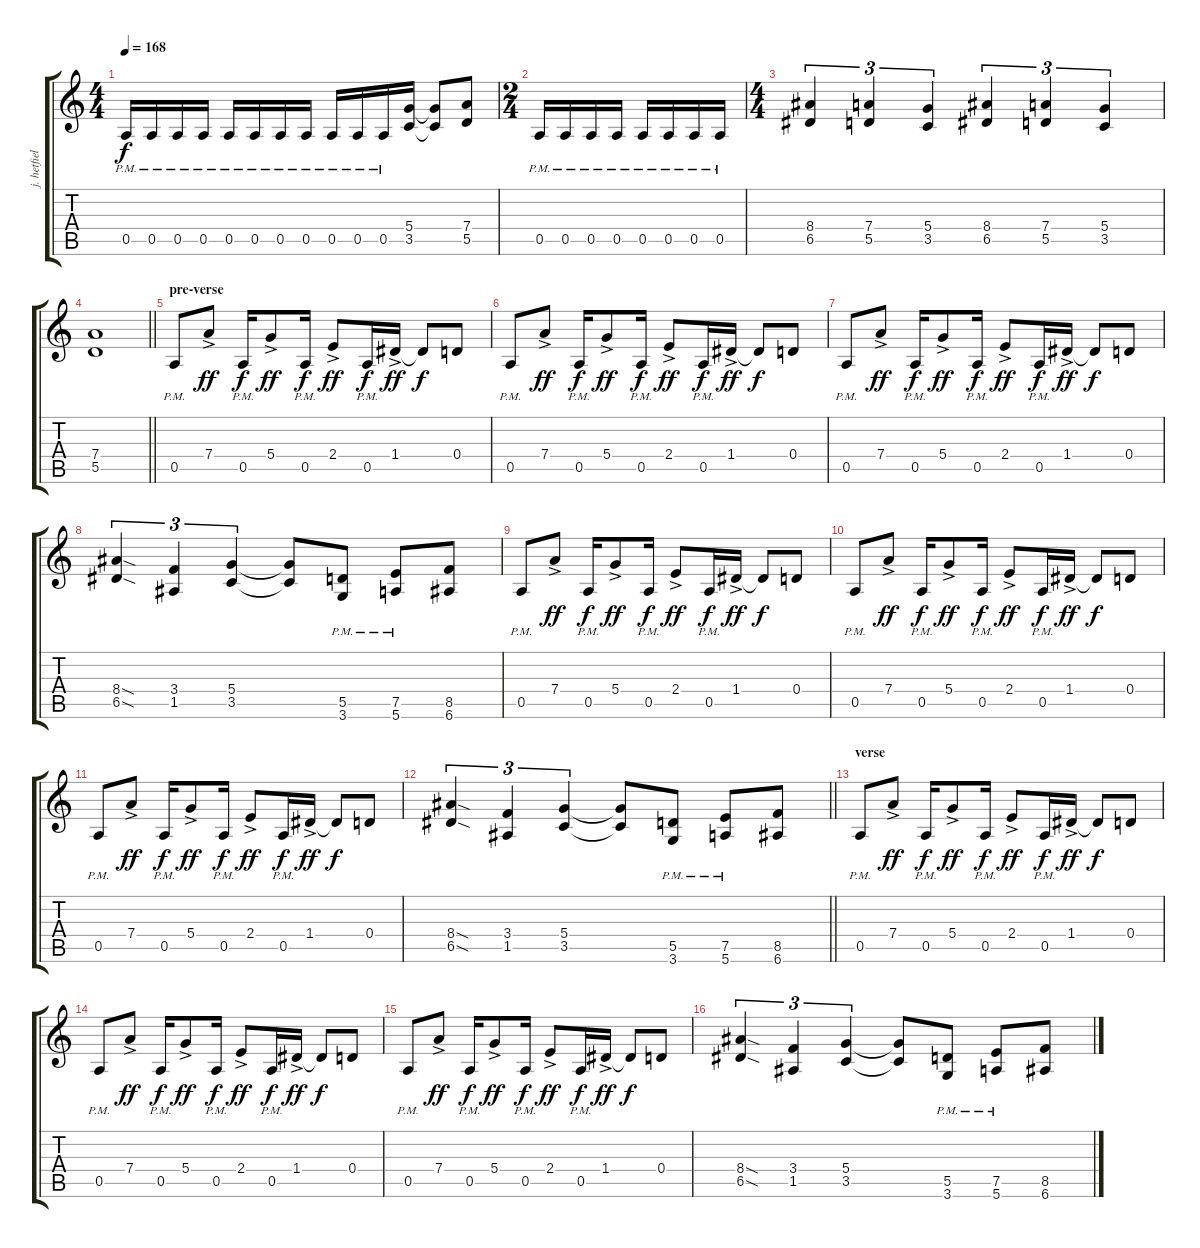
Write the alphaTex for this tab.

\track ("j. hetfield - rhythm guitar" "j. hetfiel") {instrument distortionguitar}
\staff {score tabs}
\tuning (E4 B3 G3 D3 A2 E2) {hide}
\ts (4 4)
\tempo 168
\clef g2
\ks c
0.5{pm}.16{dy f} 0.5{pm}.16 0.5{pm}.16 0.5{pm}.16 0.5{pm}.16 0.5{pm}.16 0.5{pm}.16 0.5{pm}.16 0.5{pm}.16 0.5{pm}.16 0.5{pm}.16 (5.4 3.5).16 (5.4{t} 3.5{t}).8 (7.4 5.5).8 |
\ts (2 4)
0.5{pm}.16 0.5{pm}.16 0.5{pm}.16 0.5{pm}.16 0.5{pm}.16 0.5{pm}.16 0.5{pm}.16 0.5{pm}.16 |
\ts (4 4)
(8.4 6.5).4{tu (3 2)} (7.4 5.5).4{tu (3 2)} (5.4 3.5).4{tu (3 2)} (8.4 6.5).4{tu (3 2)} (7.4 5.5).4{tu (3 2)} (5.4 3.5).4{tu (3 2)} |
\barLineRight lightlight
(7.4 5.5).1 |
\section ("" "pre-verse")
0.5{pm}.8 7.4{ac}.8{dy ff} 0.5{pm}.16{dy f} 5.4{ac}.8{dy ff} 0.5{pm}.16{dy f} 2.4{ac}.8{dy ff} 0.5{pm}.16{dy f} 1.4{ac}.16{dy ff} 1.4{t}.8{dy f} 0.4.8 |
0.5{pm}.8 7.4{ac}.8{dy ff} 0.5{pm}.16{dy f} 5.4{ac}.8{dy ff} 0.5{pm}.16{dy f} 2.4{ac}.8{dy ff} 0.5{pm}.16{dy f} 1.4{ac}.16{dy ff} 1.4{t}.8{dy f} 0.4.8 |
0.5{pm}.8 7.4{ac}.8{dy ff} 0.5{pm}.16{dy f} 5.4{ac}.8{dy ff} 0.5{pm}.16{dy f} 2.4{ac}.8{dy ff} 0.5{pm}.16{dy f} 1.4{ac}.16{dy ff} 1.4{t}.8{dy f} 0.4.8 |
(8.4{sod} 6.5{sod}).4{tu (3 2)} (3.4 1.5).4{tu (3 2)} (5.4 3.5).4{tu (3 2)} (5.4{t} 3.5{t}).8 (5.5{pm} 3.6{pm}).8 (7.5{pm} 5.6{pm}).8 (8.5 6.6).8 |
0.5{pm}.8 7.4{ac}.8{dy ff} 0.5{pm}.16{dy f} 5.4{ac}.8{dy ff} 0.5{pm}.16{dy f} 2.4{ac}.8{dy ff} 0.5{pm}.16{dy f} 1.4{ac}.16{dy ff} 1.4{t}.8{dy f} 0.4.8 |
0.5{pm}.8 7.4{ac}.8{dy ff} 0.5{pm}.16{dy f} 5.4{ac}.8{dy ff} 0.5{pm}.16{dy f} 2.4{ac}.8{dy ff} 0.5{pm}.16{dy f} 1.4{ac}.16{dy ff} 1.4{t}.8{dy f} 0.4.8 |
0.5{pm}.8 7.4{ac}.8{dy ff} 0.5{pm}.16{dy f} 5.4{ac}.8{dy ff} 0.5{pm}.16{dy f} 2.4{ac}.8{dy ff} 0.5{pm}.16{dy f} 1.4{ac}.16{dy ff} 1.4{t}.8{dy f} 0.4.8 |
\barLineRight lightlight
(8.4{sod} 6.5{sod}).4{tu (3 2)} (3.4 1.5).4{tu (3 2)} (5.4 3.5).4{tu (3 2)} (5.4{t} 3.5{t}).8 (5.5{pm} 3.6{pm}).8 (7.5{pm} 5.6{pm}).8 (8.5 6.6).8 |
\section ("" "verse")
0.5{pm}.8 7.4{ac}.8{dy ff} 0.5{pm}.16{dy f} 5.4{ac}.8{dy ff} 0.5{pm}.16{dy f} 2.4{ac}.8{dy ff} 0.5{pm}.16{dy f} 1.4{ac}.16{dy ff} 1.4{t}.8{dy f} 0.4.8 |
0.5{pm}.8 7.4{ac}.8{dy ff} 0.5{pm}.16{dy f} 5.4{ac}.8{dy ff} 0.5{pm}.16{dy f} 2.4{ac}.8{dy ff} 0.5{pm}.16{dy f} 1.4{ac}.16{dy ff} 1.4{t}.8{dy f} 0.4.8 |
0.5{pm}.8 7.4{ac}.8{dy ff} 0.5{pm}.16{dy f} 5.4{ac}.8{dy ff} 0.5{pm}.16{dy f} 2.4{ac}.8{dy ff} 0.5{pm}.16{dy f} 1.4{ac}.16{dy ff} 1.4{t}.8{dy f} 0.4.8 |
(8.4{sod} 6.5{sod}).4{tu (3 2)} (3.4 1.5).4{tu (3 2)} (5.4 3.5).4{tu (3 2)} (5.4{t} 3.5{t}).8 (5.5{pm} 3.6{pm}).8 (7.5{pm} 5.6{pm}).8 (8.5 6.6).8
